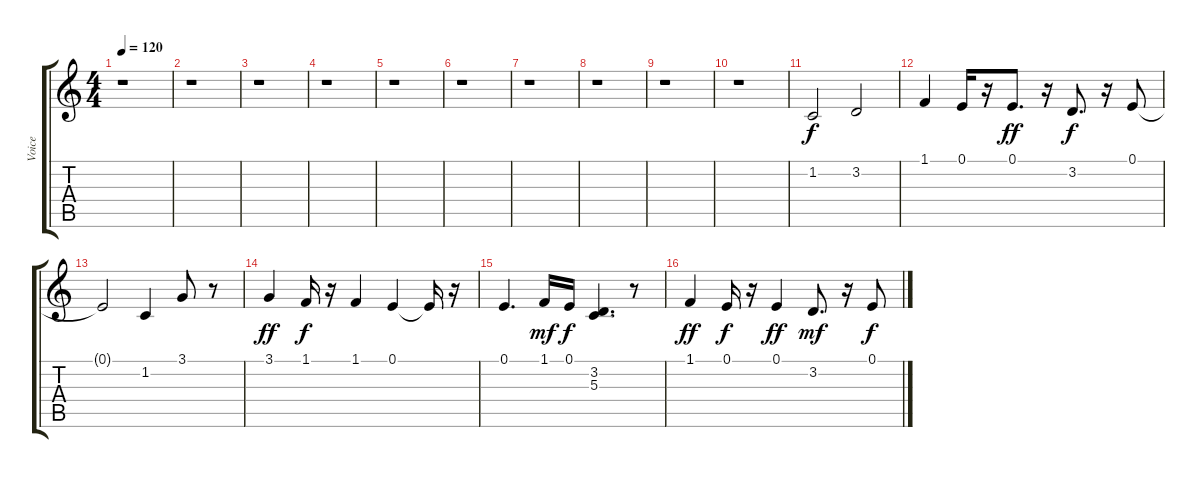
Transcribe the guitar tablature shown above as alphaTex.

\track ("Voice" "Voice") {instrument lead8bassandlead}
\staff {score tabs}
\tuning (E4 B3 G3 D3 A2 E2) {hide}
\ts (4 4)
\tempo 120
\clef g2
\ks c
r.1{dy f} |
r.1 |
r.1 |
r.1 |
r.1 |
r.1 |
r.1 |
r.1 |
r.1 |
r.1 |
1.2.2 3.2.2 |
1.1.4 0.1.16 r.16 0.1.8{d dy ff} r.16 3.2.8{d dy f} r.16 0.1.8 |
0.1{t}.2 1.2.4 3.1.8 r.8 |
3.1.4{dy ff} 1.1.16{dy f} r.16 1.1.4 0.1.4 0.1{t}.16 r.16 |
0.1.4{d} 1.1.16{dy mf} 0.1.16{dy f} (3.2 5.3).4{d} r.8 |
1.1.4{dy ff} 0.1.16{dy f} r.16 0.1.4{dy ff} 3.2.8{d dy mf} r.16 0.1.8{dy f}
